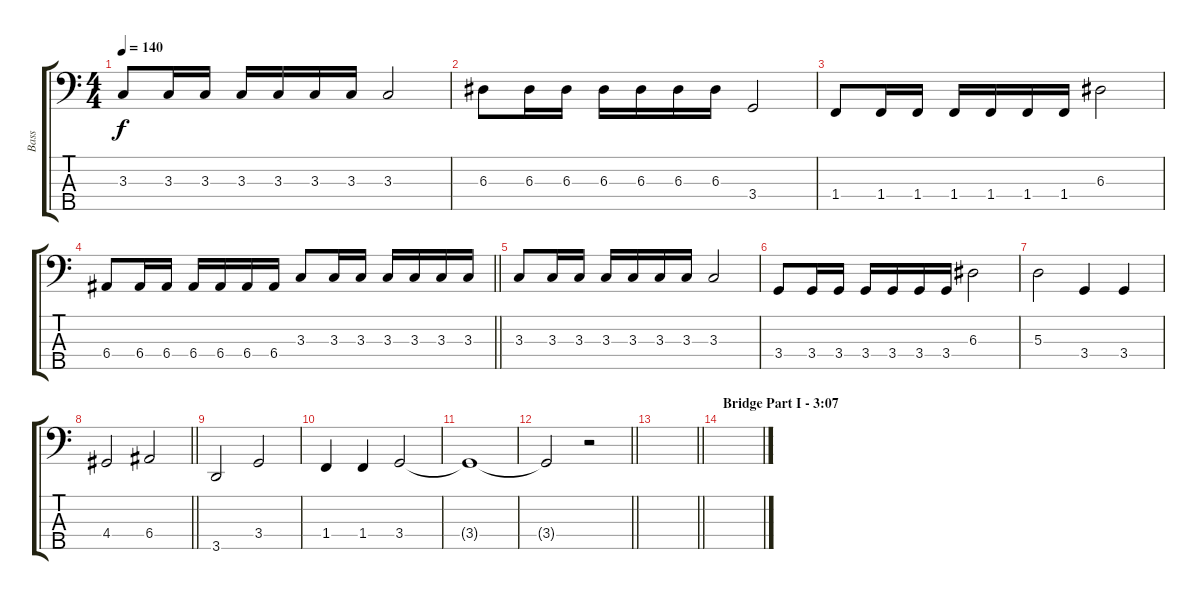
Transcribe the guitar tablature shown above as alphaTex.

\track ("Bass" "Bass") {instrument electricbassfinger}
\staff {score tabs}
\tuning (G2 D2 A1 E1 B0) {hide}
\ts (4 4)
\section ("" "")
\tempo 140
\clef f4
\ks c
3.3.8{dy f} 3.3.16 3.3.16 3.3.16 3.3.16 3.3.16 3.3.16 3.3.2 |
6.3.8 6.3.16 6.3.16 6.3.16 6.3.16 6.3.16 6.3.16 3.4.2 |
1.4.8 1.4.16 1.4.16 1.4.16 1.4.16 1.4.16 1.4.16 6.3.2 |
\barLineRight lightlight
6.4.8 6.4.16 6.4.16 6.4.16 6.4.16 6.4.16 6.4.16 3.3.8 3.3.16 3.3.16 3.3.16 3.3.16 3.3.16 3.3.16 |
\section ("" "")
3.3.8 3.3.16 3.3.16 3.3.16 3.3.16 3.3.16 3.3.16 3.3.2 |
3.4.8 3.4.16 3.4.16 3.4.16 3.4.16 3.4.16 3.4.16 6.3.2 |
5.3.2 3.4.4 3.4.4 |
\barLineRight lightlight
4.4.2 6.4.2 |
\section ("" "")
3.5.2 3.4.2 |
1.4.4 1.4.4 3.4.2 |
3.4{t}.1 |
\barLineRight lightlight
3.4{t}.2{volume 0} r.2 |
\barLineRight lightlight
|
\section ("" "Bridge Part I - 3:07")
